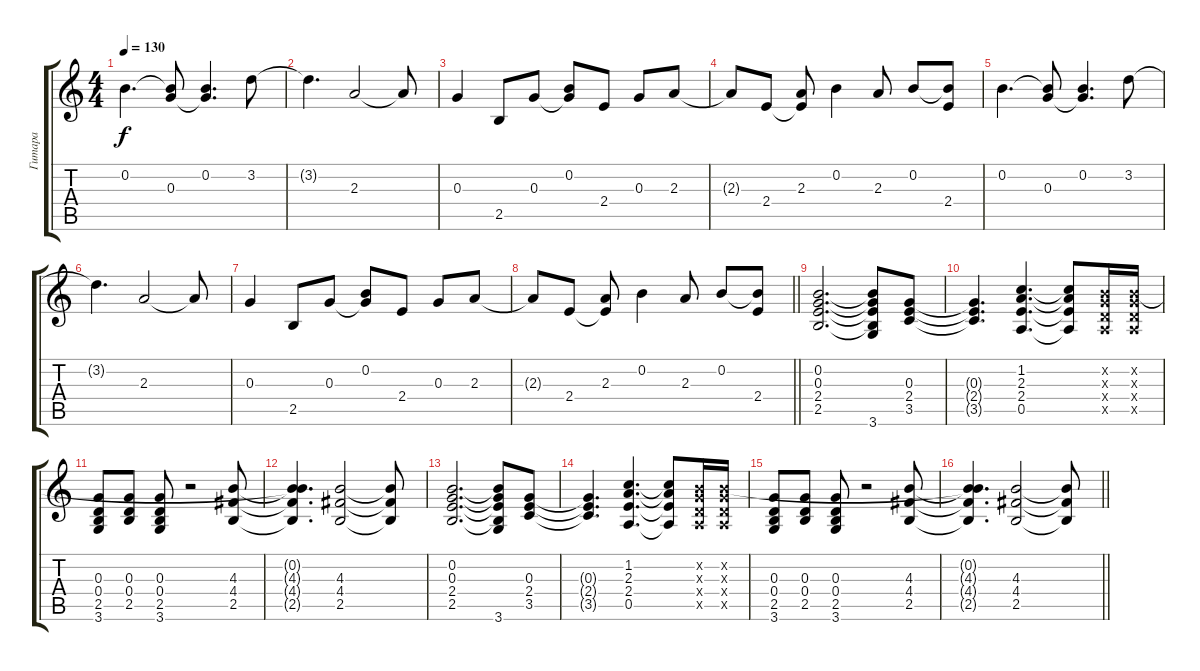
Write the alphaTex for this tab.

\track ("Гитара" "Гитара") {instrument electricguitarclean}
\staff {score tabs}
\tuning (E4 B3 G3 D3 A2 E2) {hide}
\ts (4 4)
\tempo 130
\clef g2
\ks c
0.2.4{d dy f} (0.2{t} 0.3).8 (0.2 0.3{t}).4{d} 3.2.8 |
3.2{t}.4{d} 2.3.2 2.3{t}.8 |
0.3.4 2.5.8 0.3.8 (0.2 0.3{t}).8 2.4.8 0.3.8 2.3.8 |
2.3{t}.8 2.4.8 (2.3 2.4{t}).8 0.2.4 2.3.8 0.2.8 (0.2{t} 2.4).8 |
0.2.4{d} (0.2{t} 0.3).8 (0.2 0.3{t}).4{d} 3.2.8 |
3.2{t}.4{d} 2.3.2 2.3{t}.8 |
0.3.4 2.5.8 0.3.8 (0.2 0.3{t}).8 2.4.8 0.3.8 2.3.8 |
\barLineRight lightlight
2.3{t}.8 2.4.8 (2.3 2.4{t}).8 0.2.4 2.3.8 0.2.8 (0.2{t} 2.4).8 |
(0.2 0.3 2.4 2.5).2{d} (0.2{t} 0.3{t} 2.4{t} 2.5{t} 3.6).8 (0.3 2.4 3.5).8 |
(0.3{t} 2.4{t} 3.5{t}).4{d} (1.2 2.3 2.4 0.5).4{d} (1.2{t} 2.3{t} 2.4{t} 0.5{t}).8 (0.2{x} 0.3{x} 0.4{x} 0.5{x}).16 (0.2{x} 0.3{x} 0.4{x} 0.5{x}).16 |
(0.3 0.4 2.5 3.6).8 (0.3 0.4 2.5).8 (0.3 0.4 2.5 3.6).8 r.2 (4.3 4.4 2.5).8 |
(0.2{t} 4.3{t} 4.4{t} 2.5{t}).4{d} (4.3 4.4 2.5).2 (4.3{t} 4.4{t} 2.5{t}).8 |
(0.2 0.3 2.4 2.5).2{d} (0.2{t} 0.3{t} 2.4{t} 2.5{t} 3.6).8 (0.3 2.4 3.5).8 |
(0.3{t} 2.4{t} 3.5{t}).4{d} (1.2 2.3 2.4 0.5).4{d} (1.2{t} 2.3{t} 2.4{t} 0.5{t}).8 (0.2{x} 0.3{x} 0.4{x} 0.5{x}).16 (0.2{x} 0.3{x} 0.4{x} 0.5{x}).16 |
(0.3 0.4 2.5 3.6).8 (0.3 0.4 2.5).8 (0.3 0.4 2.5 3.6).8 r.2 (4.3 4.4 2.5).8 |
\barLineRight lightlight
(0.2{t} 4.3{t} 4.4{t} 2.5{t}).4{d} (4.3 4.4 2.5).2 (4.3{t} 4.4{t} 2.5{t}).8
